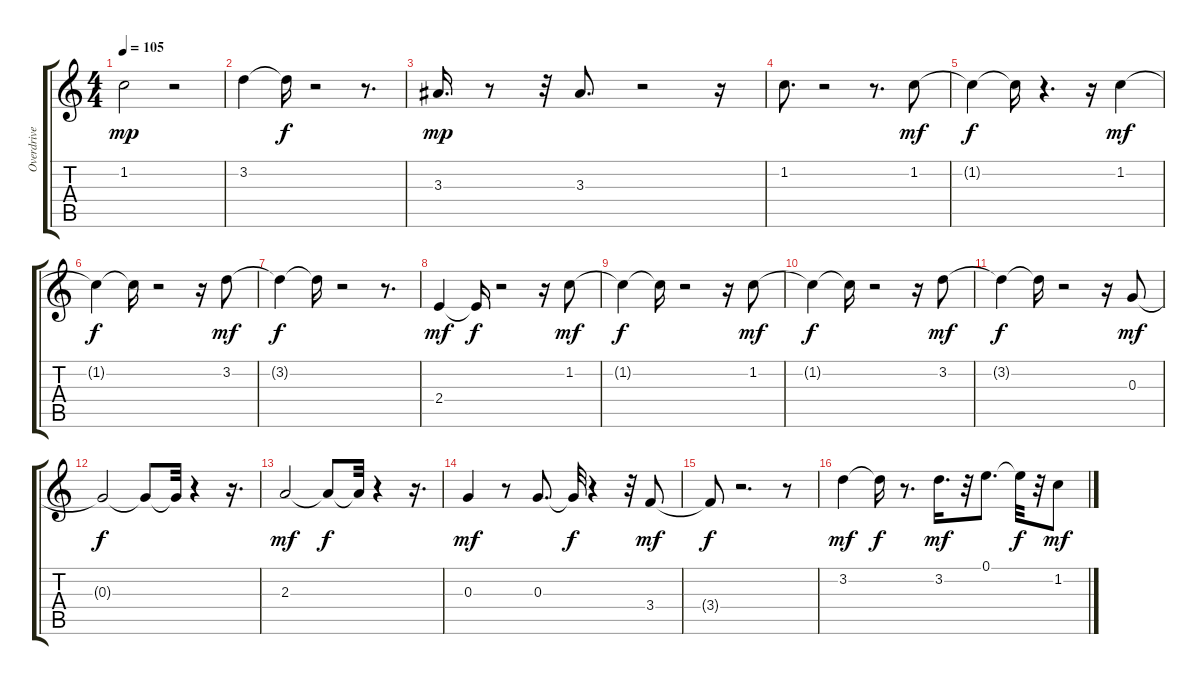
\track ("Overdrive" "Overdrive") {instrument overdrivenguitar}
\staff {score tabs}
\tuning (E4 B3 G3 D3 A2 E2) {hide}
\ts (4 4)
\tempo 105
\clef g2
\ks c
1.2.2{dy mp} r.2 |
3.2.4 3.2{t}.16{dy f} r.2 r.8{d} |
3.3.16{d dy mp} r.8 r.32 3.3.8{d} r.2 r.16 |
1.2.8{d} r.2 r.8{d} 1.2.8{dy mf} |
1.2{t}.4{dy f} 1.2{t}.16 r.4{d} r.16 1.2.4{dy mf} |
1.2{t}.4{dy f} 1.2{t}.16 r.2 r.16 3.2.8{dy mf} |
3.2{t}.4{dy f} 3.2{t}.16 r.2 r.8{d} |
2.4.4{dy mf} 2.4{t}.16{dy f} r.2 r.16 1.2.8{dy mf} |
1.2{t}.4{dy f} 1.2{t}.16 r.2 r.16 1.2.8{dy mf} |
1.2{t}.4{dy f} 1.2{t}.16 r.2 r.16 3.2.8{dy mf} |
3.2{t}.4{dy f} 3.2{t}.16 r.2 r.16 0.3.8{dy mf} |
0.3{t}.2{dy f} 0.3{t}.8 0.3{t}.32 r.4 r.16{d} |
2.3.2{dy mf} 2.3{t}.8{dy f} 2.3{t}.32 r.4 r.16{d} |
0.3.4{dy mf} r.8 0.3.8{d} 0.3{t}.32{dy f} r.4 r.32 3.4.8{dy mf} |
3.4{t}.8{dy f} r.2{d} r.8 |
3.2.4{dy mf} 3.2{t}.16{dy f} r.8{d} 3.2.16{d dy mf} r.32 0.1.8{d} 0.1{t}.32{dy f} r.32 1.2.8{dy mf}
